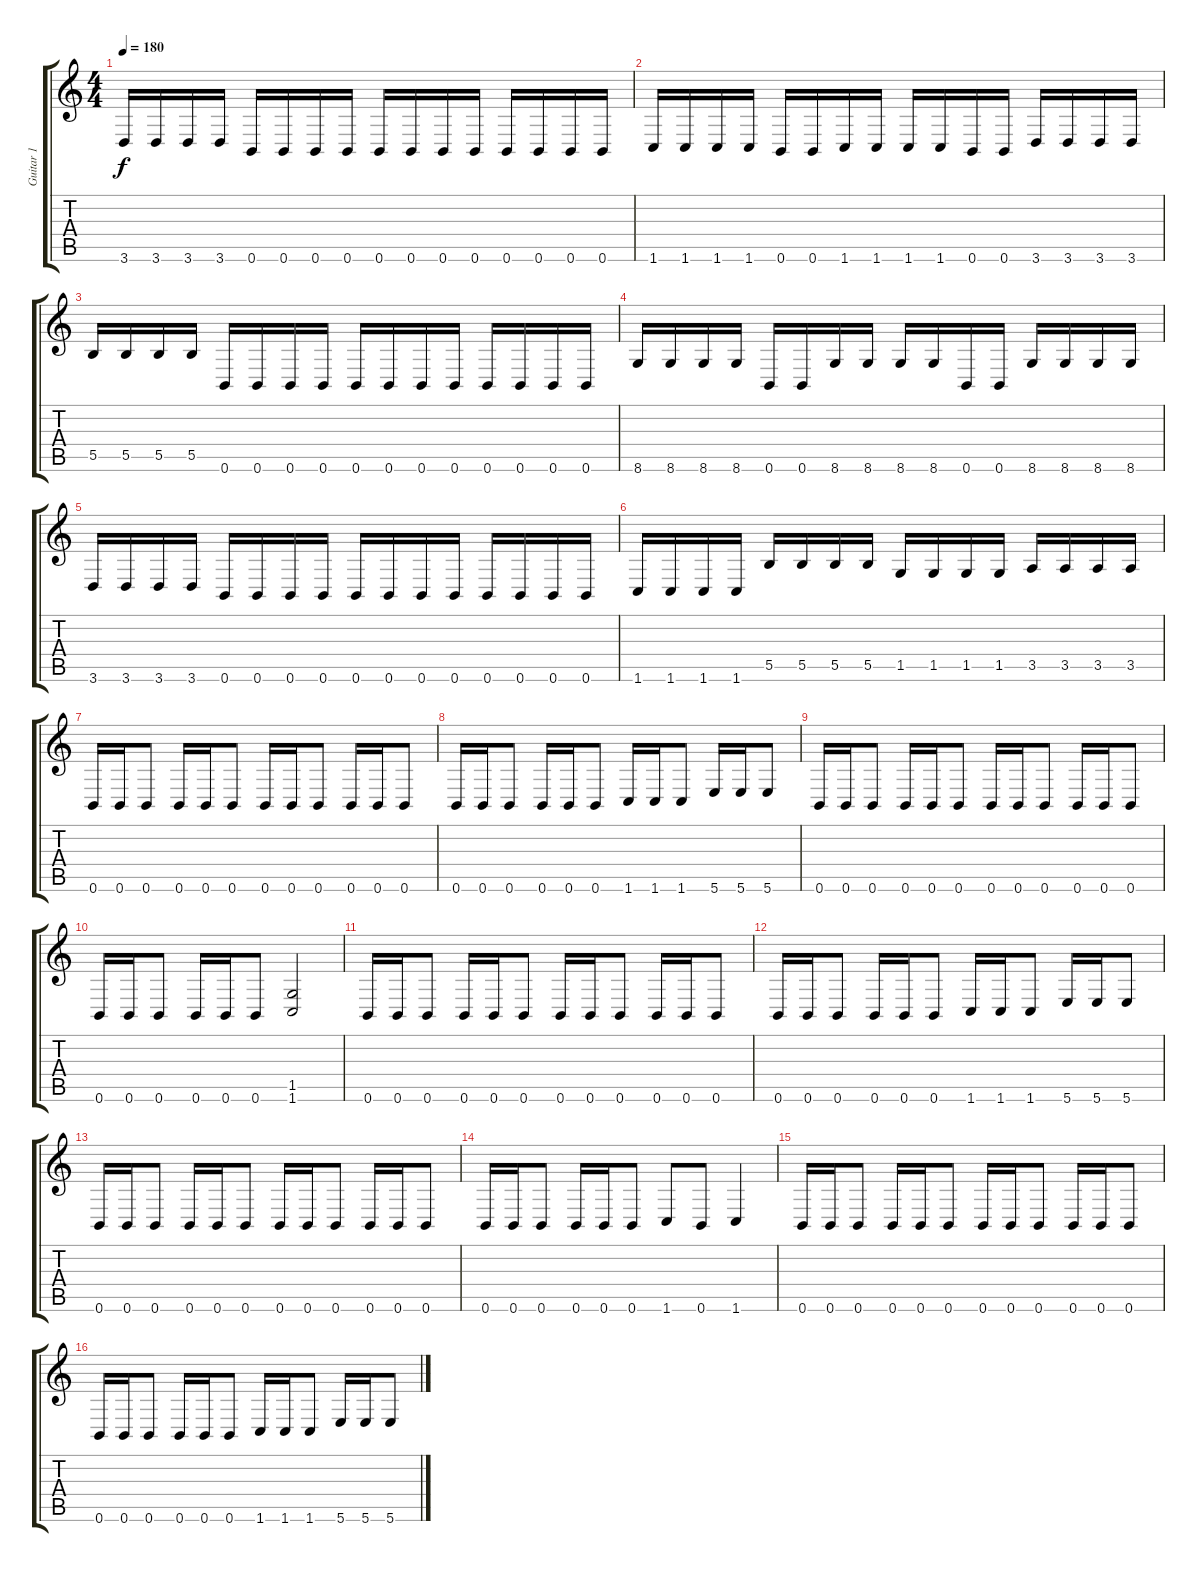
\track ("Guitar 1" "Guitar 1") {instrument distortionguitar}
\staff {score tabs}
\tuning (Db4 Ab3 E3 B2 Gb2 B1) {hide}
\ts (4 4)
\tempo 180
\clef g2
\ks c
3.6.16{dy f} 3.6.16 3.6.16 3.6.16 0.6.16 0.6.16 0.6.16 0.6.16 0.6.16 0.6.16 0.6.16 0.6.16 0.6.16 0.6.16 0.6.16 0.6.16 |
1.6.16 1.6.16 1.6.16 1.6.16 0.6.16 0.6.16 1.6.16 1.6.16 1.6.16 1.6.16 0.6.16 0.6.16 3.6.16 3.6.16 3.6.16 3.6.16 |
5.5.16 5.5.16 5.5.16 5.5.16 0.6.16 0.6.16 0.6.16 0.6.16 0.6.16 0.6.16 0.6.16 0.6.16 0.6.16 0.6.16 0.6.16 0.6.16 |
8.6.16 8.6.16 8.6.16 8.6.16 0.6.16 0.6.16 8.6.16 8.6.16 8.6.16 8.6.16 0.6.16 0.6.16 8.6.16 8.6.16 8.6.16 8.6.16 |
3.6.16 3.6.16 3.6.16 3.6.16 0.6.16 0.6.16 0.6.16 0.6.16 0.6.16 0.6.16 0.6.16 0.6.16 0.6.16 0.6.16 0.6.16 0.6.16 |
1.6.16 1.6.16 1.6.16 1.6.16 5.5.16 5.5.16 5.5.16 5.5.16 1.5.16 1.5.16 1.5.16 1.5.16 3.5.16 3.5.16 3.5.16 3.5.16 |
0.6.16 0.6.16 0.6.8 0.6.16 0.6.16 0.6.8 0.6.16 0.6.16 0.6.8 0.6.16 0.6.16 0.6.8 |
0.6.16 0.6.16 0.6.8 0.6.16 0.6.16 0.6.8 1.6.16 1.6.16 1.6.8 5.6.16 5.6.16 5.6.8 |
0.6.16 0.6.16 0.6.8 0.6.16 0.6.16 0.6.8 0.6.16 0.6.16 0.6.8 0.6.16 0.6.16 0.6.8 |
0.6.16 0.6.16 0.6.8 0.6.16 0.6.16 0.6.8 (1.5 1.6).2 |
0.6.16 0.6.16 0.6.8 0.6.16 0.6.16 0.6.8 0.6.16 0.6.16 0.6.8 0.6.16 0.6.16 0.6.8 |
0.6.16 0.6.16 0.6.8 0.6.16 0.6.16 0.6.8 1.6.16 1.6.16 1.6.8 5.6.16 5.6.16 5.6.8 |
0.6.16 0.6.16 0.6.8 0.6.16 0.6.16 0.6.8 0.6.16 0.6.16 0.6.8 0.6.16 0.6.16 0.6.8 |
0.6.16 0.6.16 0.6.8 0.6.16 0.6.16 0.6.8 1.6.8 0.6.8 1.6.4 |
0.6.16 0.6.16 0.6.8 0.6.16 0.6.16 0.6.8 0.6.16 0.6.16 0.6.8 0.6.16 0.6.16 0.6.8 |
0.6.16 0.6.16 0.6.8 0.6.16 0.6.16 0.6.8 1.6.16 1.6.16 1.6.8 5.6.16 5.6.16 5.6.8
